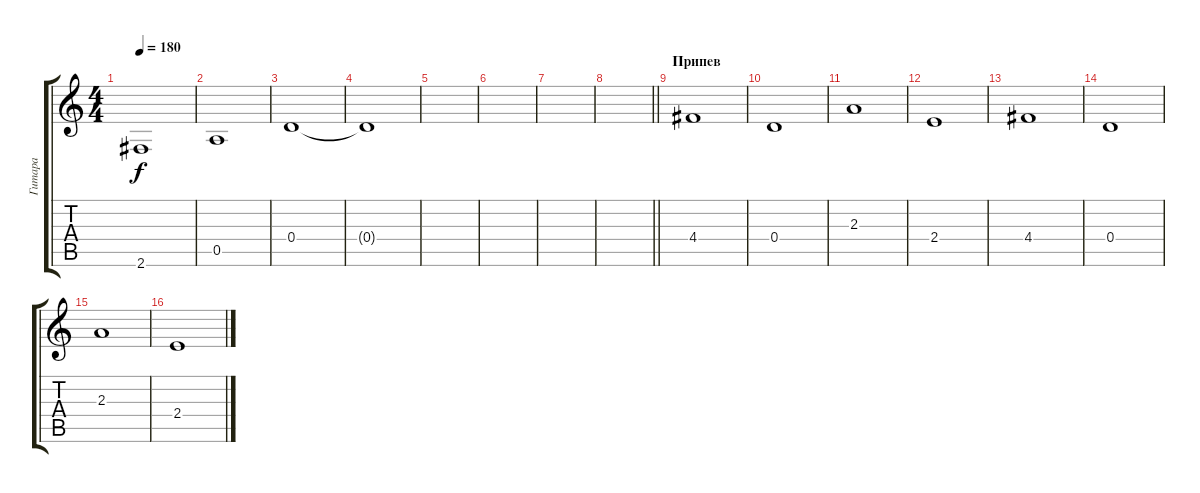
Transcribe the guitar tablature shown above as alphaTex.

\track ("Гитара" "Гитара") {instrument overdrivenguitar}
\staff {score tabs}
\tuning (E4 B3 G3 D3 A2 E2) {hide}
\ts (4 4)
\tempo 180
\clef g2
\ks c
2.6.1{dy f} |
0.5.1 |
0.4.1 |
0.4{t}.1 |
|
|
|
\barLineRight lightlight
|
\section ("" "Припев")
4.4.1 |
0.4.1 |
2.3.1 |
2.4.1 |
4.4.1 |
0.4.1 |
2.3.1 |
2.4.1
